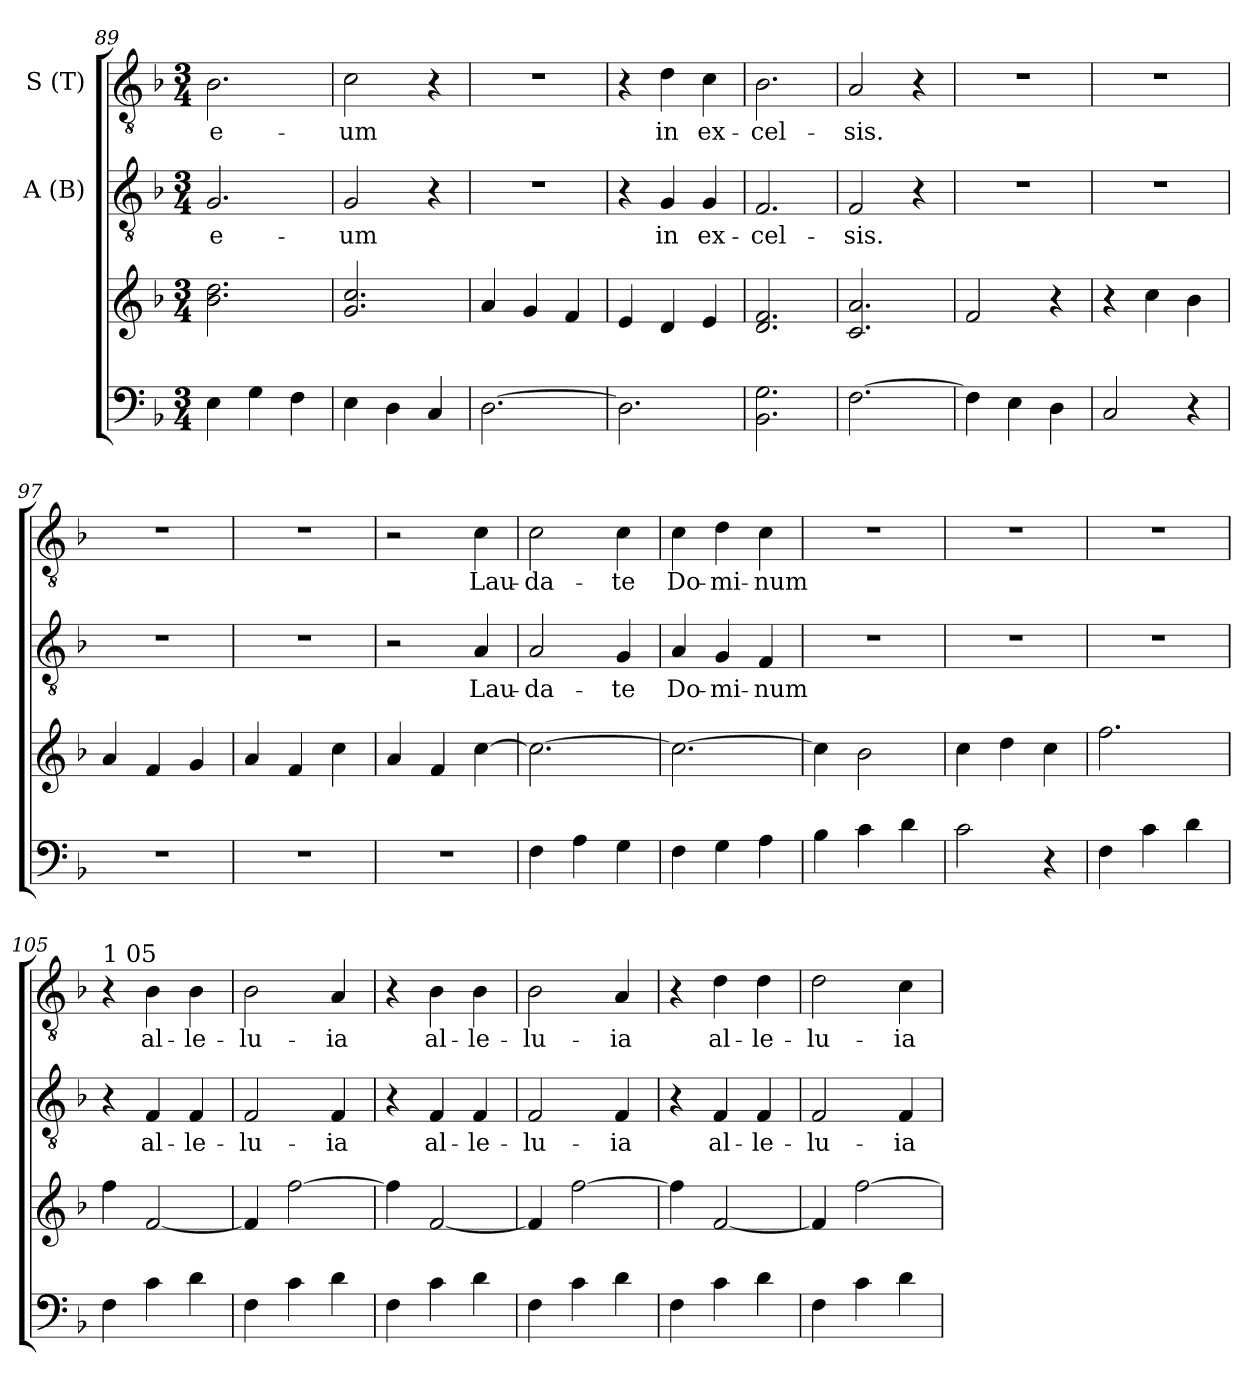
**kern	**kern	**kern	**text	**kern	**text
*part3	*part3	*part2	*part2	*part1	*part1
*staff4	*staff3	*staff2	*staff2	*staff1	*staff1
*	*	*I"A (B)	*	*I"S (T)	*
*clefF4	*clefG2	*clefGv2	*	*clefGv2	*
*k[b-]	*k[b-]	*k[b-]	*	*k[b-]	*
*F:	*F:	*F:	*	*F:	*
*M3/4	*M3/4	*M3/4	*	*M3/4	*
=89	=89	=89	=89	=89	=89
!	!	!	!LO:LY:b	!	!LO:LY:b
4E\	2.b-\ 2.dd\	2.G/	e-	2.B-\	e-
4G\	.	.	.	.	.
4F\	.	.	.	.	.
=90	=90	=90	=90	=90	=90
!	!	!	!LO:LY:b	!	!LO:LY:b
4E\	2.g/ 2.cc/	2G/	-um	2c\	-um
4D\	.	.	.	.	.
4C/	.	4r	.	4r	.
=91	=91	=91	=91	=91	=91
!	!	!LO:N:vis=1	!	!LO:N:vis=1	!
[>2.D\	4a/	2.r	.	2.r	.
.	4g/	.	.	.	.
.	4f/	.	.	.	.
=92	=92	=92	=92	=92	=92
2.D\]	4e/	4r	.	4r	.
!	!	!	!LO:LY:b	!	!LO:LY:b
.	4d/	4G/	in	4d\	in
!	!	!	!LO:LY:b	!	!LO:LY:b
.	4e/	4G/	ex-	4c\	ex-
!!LO:LB:g=z
=93	=93	=93	=93	=93	=93
!	!	!	!LO:LY:b	!	!LO:LY:b
2.BB-\ 2.G\	2.d/ 2.f/	2.F/	-cel-	2.B-\	-cel-
=94	=94	=94	=94	=94	=94
!	!	!	!LO:LY:b	!	!LO:LY:b
[>2.F\	2.c/ 2.a/	2F/	-sis.	2A/	-sis.
.	.	4r	.	4r	.
=95	=95	=95	=95	=95	=95
!	!	!LO:N:vis=1	!	!LO:N:vis=1	!
4F\]	2f/	2.r	.	2.r	.
4E\	.	.	.	.	.
4D\	4r	.	.	.	.
=96	=96	=96	=96	=96	=96
!	!	!LO:N:vis=1	!	!LO:N:vis=1	!
2C/	4r	2.r	.	2.r	.
.	4cc\	.	.	.	.
4r	4b-\	.	.	.	.
=97	=97	=97	=97	=97	=97
!LO:N:vis=1	!	!LO:N:vis=1	!	!LO:N:vis=1	!
2.r	4a/	2.r	.	2.r	.
.	4f/	.	.	.	.
.	4g/	.	.	.	.
=98	=98	=98	=98	=98	=98
!LO:N:vis=1	!	!LO:N:vis=1	!	!LO:N:vis=1	!
2.r	4a/	2.r	.	2.r	.
.	4f/	.	.	.	.
.	4cc\	.	.	.	.
=99	=99	=99	=99	=99	=99
!LO:N:vis=1	!	!	!	!	!
2.r	4a/	2r	.	2r	.
.	4f/	.	.	.	.
!	!	!	!LO:LY:b	!	!LO:LY:b
.	[>4cc\	4A/	Lau-	4c\	Lau-
=100	=100	=100	=100	=100	=100
!	!	!	!LO:LY:b	!	!LO:LY:b
4F\	2.cc\_	2A/	-da-	2c\	-da-
4A\	.	.	.	.	.
!	!	!	!LO:LY:b	!	!LO:LY:b
4G\	.	4G/	-te	4c\	-te
=101	=101	=101	=101	=101	=101
!	!	!	!LO:LY:b	!	!LO:LY:b
4F\	2.cc\_	4A/	Do-	4c\	Do-
!	!	!	!LO:LY:b	!	!LO:LY:b
4G\	.	4G/	-mi-	4d\	-mi-
!	!	!	!LO:LY:b	!	!LO:LY:b
4A\	.	4F/	-num	4c\	-num
=102	=102	=102	=102	=102	=102
!	!	!LO:N:vis=1	!	!LO:N:vis=1	!
4B-\	4cc\]	2.r	.	2.r	.
4c\	2b-\	.	.	.	.
4d\	.	.	.	.	.
=103	=103	=103	=103	=103	=103
!	!	!LO:N:vis=1	!	!LO:N:vis=1	!
2c\	4cc\	2.r	.	2.r	.
.	4dd\	.	.	.	.
4r	4cc\	.	.	.	.
=104	=104	=104	=104	=104	=104
!	!	!LO:N:vis=1	!	!LO:N:vis=1	!
4F\	2.ff\	2.r	.	2.r	.
4c\	.	.	.	.	.
4d\	.	.	.	.	.
!!LO:LB:g=z
=105	=105	=105	=105	=105	=105
!	!	!	!	!LO:TX:a:t=1 05	!
4F\	4ff\	4r	.	4r	.
!	!	!	!LO:LY:b	!	!LO:LY:b
4c\	[<2f/	4F/	al-	4B-\	al-
!	!	!	!LO:LY:b	!	!LO:LY:b
4d\	.	4F/	-le-	4B-\	-le-
=106	=106	=106	=106	=106	=106
!	!	!	!LO:LY:b	!	!LO:LY:b
4F\	4f/]	2F/	-lu-	2B-\	-lu-
4c\	[>2ff\	.	.	.	.
!	!	!	!LO:LY:b	!	!LO:LY:b
4d\	.	4F/	-ia	4A/	-ia
=107	=107	=107	=107	=107	=107
4F\	4ff\]	4r	.	4r	.
!	!	!	!LO:LY:b	!	!LO:LY:b
4c\	[<2f/	4F/	al-	4B-\	al-
!	!	!	!LO:LY:b	!	!LO:LY:b
4d\	.	4F/	-le-	4B-\	-le-
=108	=108	=108	=108	=108	=108
!	!	!	!LO:LY:b	!	!LO:LY:b
4F\	4f/]	2F/	-lu-	2B-\	-lu-
4c\	[>2ff\	.	.	.	.
!	!	!	!LO:LY:b	!	!LO:LY:b
4d\	.	4F/	-ia	4A/	-ia
=109	=109	=109	=109	=109	=109
4F\	4ff\]	4r	.	4r	.
!	!	!	!LO:LY:b	!	!LO:LY:b
4c\	[<2f/	4F/	al-	4d\	al-
!	!	!	!LO:LY:b	!	!LO:LY:b
4d\	.	4F/	-le-	4d\	-le-
=110	=110	=110	=110	=110	=110
!	!	!	!LO:LY:b	!	!LO:LY:b
4F\	4f/]	2F/	-lu-	2d\	-lu-
4c\	[>2ff\	.	.	.	.
!	!	!	!LO:LY:b	!	!LO:LY:b
4d\	.	4F/	-ia	4c\	-ia
=	=	=	=	=	=
*-	*-	*-	*-	*-	*-
